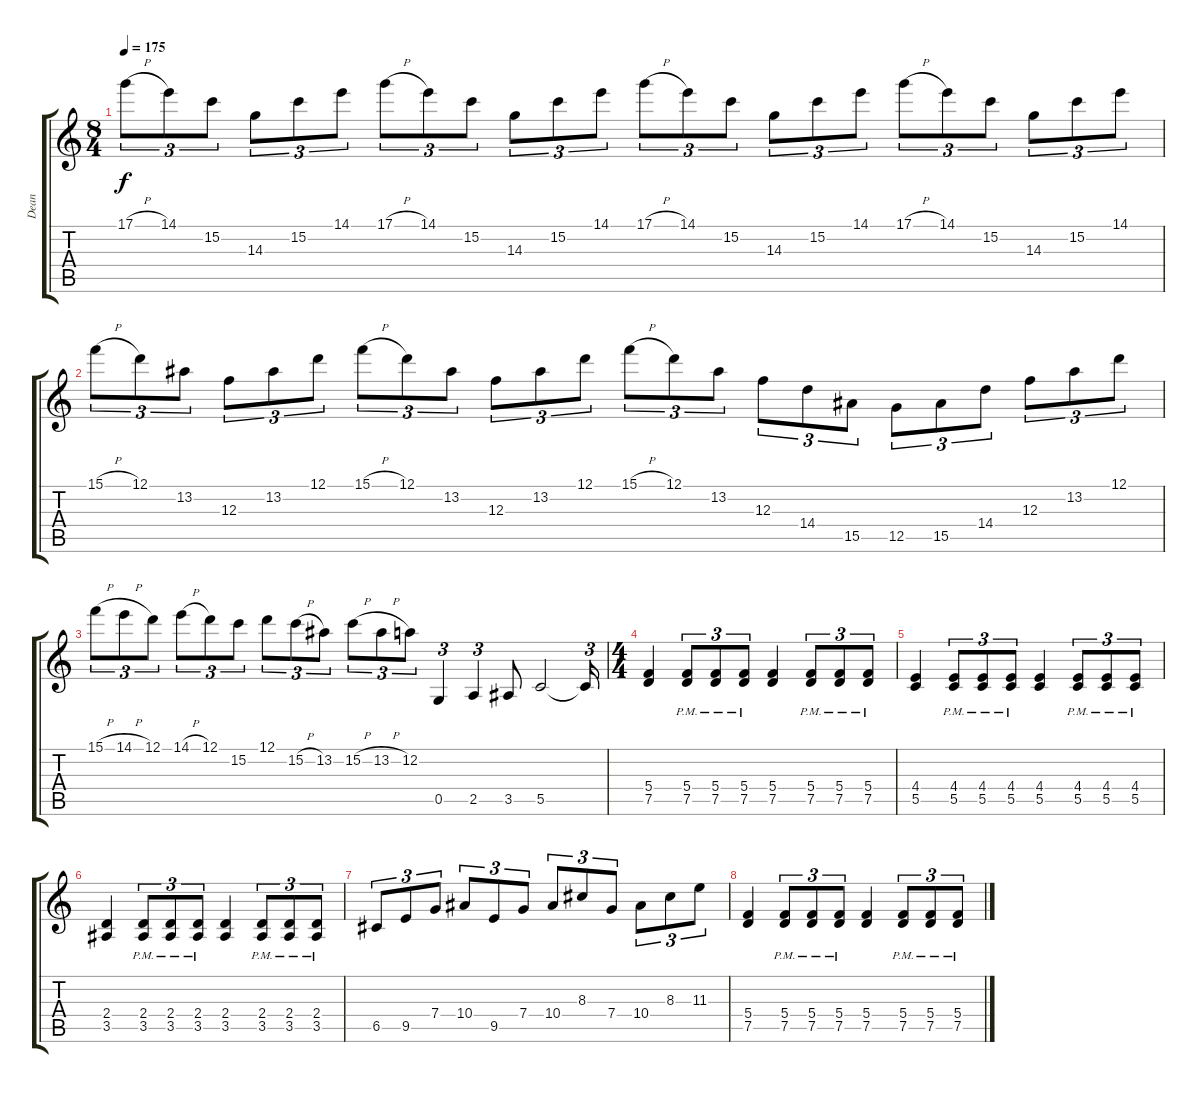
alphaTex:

\track ("Dean" "Dean") {instrument distortionguitar}
\staff {score tabs}
\tuning (D4 A3 F3 C3 G2 D2) {hide}
\ts (8 4)
\tempo 175
\clef g2
\ks c
17.1{h}.8{tu (3 2) dy f} 14.1.8{tu (3 2)} 15.2.8{tu (3 2)} 14.3.8{tu (3 2)} 15.2.8{tu (3 2)} 14.1.8{tu (3 2)} 17.1{h}.8{tu (3 2)} 14.1.8{tu (3 2)} 15.2.8{tu (3 2)} 14.3.8{tu (3 2)} 15.2.8{tu (3 2)} 14.1.8{tu (3 2)} 17.1{h}.8{tu (3 2)} 14.1.8{tu (3 2)} 15.2.8{tu (3 2)} 14.3.8{tu (3 2)} 15.2.8{tu (3 2)} 14.1.8{tu (3 2)} 17.1{h}.8{tu (3 2)} 14.1.8{tu (3 2)} 15.2.8{tu (3 2)} 14.3.8{tu (3 2)} 15.2.8{tu (3 2)} 14.1.8{tu (3 2)} |
15.1{h}.8{tu (3 2)} 12.1.8{tu (3 2)} 13.2.8{tu (3 2)} 12.3.8{tu (3 2)} 13.2.8{tu (3 2)} 12.1.8{tu (3 2)} 15.1{h}.8{tu (3 2)} 12.1.8{tu (3 2)} 13.2.8{tu (3 2)} 12.3.8{tu (3 2)} 13.2.8{tu (3 2)} 12.1.8{tu (3 2)} 15.1{h}.8{tu (3 2)} 12.1.8{tu (3 2)} 13.2.8{tu (3 2)} 12.3.8{tu (3 2)} 14.4.8{tu (3 2)} 15.5.8{tu (3 2)} 12.5.8{tu (3 2)} 15.5.8{tu (3 2)} 14.4.8{tu (3 2)} 12.3.8{tu (3 2)} 13.2.8{tu (3 2)} 12.1.8{tu (3 2)} |
15.1{h}.8{tu (3 2)} 14.1{h}.8{tu (3 2)} 12.1.8{tu (3 2)} 14.1{h}.8{tu (3 2)} 12.1.8{tu (3 2)} 15.2.8{tu (3 2)} 12.1.8{tu (3 2)} 15.2{h}.8{tu (3 2)} 13.2.8{tu (3 2)} 15.2{h}.8{tu (3 2)} 13.2{h}.8{tu (3 2)} 12.2.8{tu (3 2)} 0.5.4{tu (3 2)} 2.5.4{tu (3 2)} 3.5.8 5.5.2 5.5{t}.16{tu (3 2)} |
\ts (4 4)
(5.4 7.5).4{balance 8} (5.4{pm} 7.5).8{tu (3 2)} (5.4{pm} 7.5).8{tu (3 2)} (5.4{pm} 7.5).8{tu (3 2)} (5.4 7.5).4 (5.4{pm} 7.5).8{tu (3 2)} (5.4{pm} 7.5).8{tu (3 2)} (5.4{pm} 7.5).8{tu (3 2)} |
(4.4 5.5).4 (4.4{pm} 5.5).8{tu (3 2)} (4.4{pm} 5.5).8{tu (3 2)} (4.4{pm} 5.5).8{tu (3 2)} (4.4 5.5).4 (4.4{pm} 5.5).8{tu (3 2)} (4.4{pm} 5.5).8{tu (3 2)} (4.4{pm} 5.5).8{tu (3 2)} |
(2.4 3.5).4 (2.4{pm} 3.5).8{tu (3 2)} (2.4{pm} 3.5).8{tu (3 2)} (2.4{pm} 3.5).8{tu (3 2)} (2.4 3.5).4 (2.4{pm} 3.5).8{tu (3 2)} (2.4{pm} 3.5).8{tu (3 2)} (2.4{pm} 3.5).8{tu (3 2)} |
6.5.8{tu (3 2)} 9.5.8{tu (3 2)} 7.4.8{tu (3 2)} 10.4.8{tu (3 2)} 9.5.8{tu (3 2)} 7.4.8{tu (3 2)} 10.4.8{tu (3 2)} 8.3.8{tu (3 2)} 7.4.8{tu (3 2)} 10.4.8{tu (3 2)} 8.3.8{tu (3 2)} 11.3.8{tu (3 2)} |
(5.4 7.5).4 (5.4{pm} 7.5).8{tu (3 2)} (5.4{pm} 7.5).8{tu (3 2)} (5.4{pm} 7.5).8{tu (3 2)} (5.4 7.5).4 (5.4{pm} 7.5).8{tu (3 2)} (5.4{pm} 7.5).8{tu (3 2)} (5.4{pm} 7.5).8{tu (3 2)}
